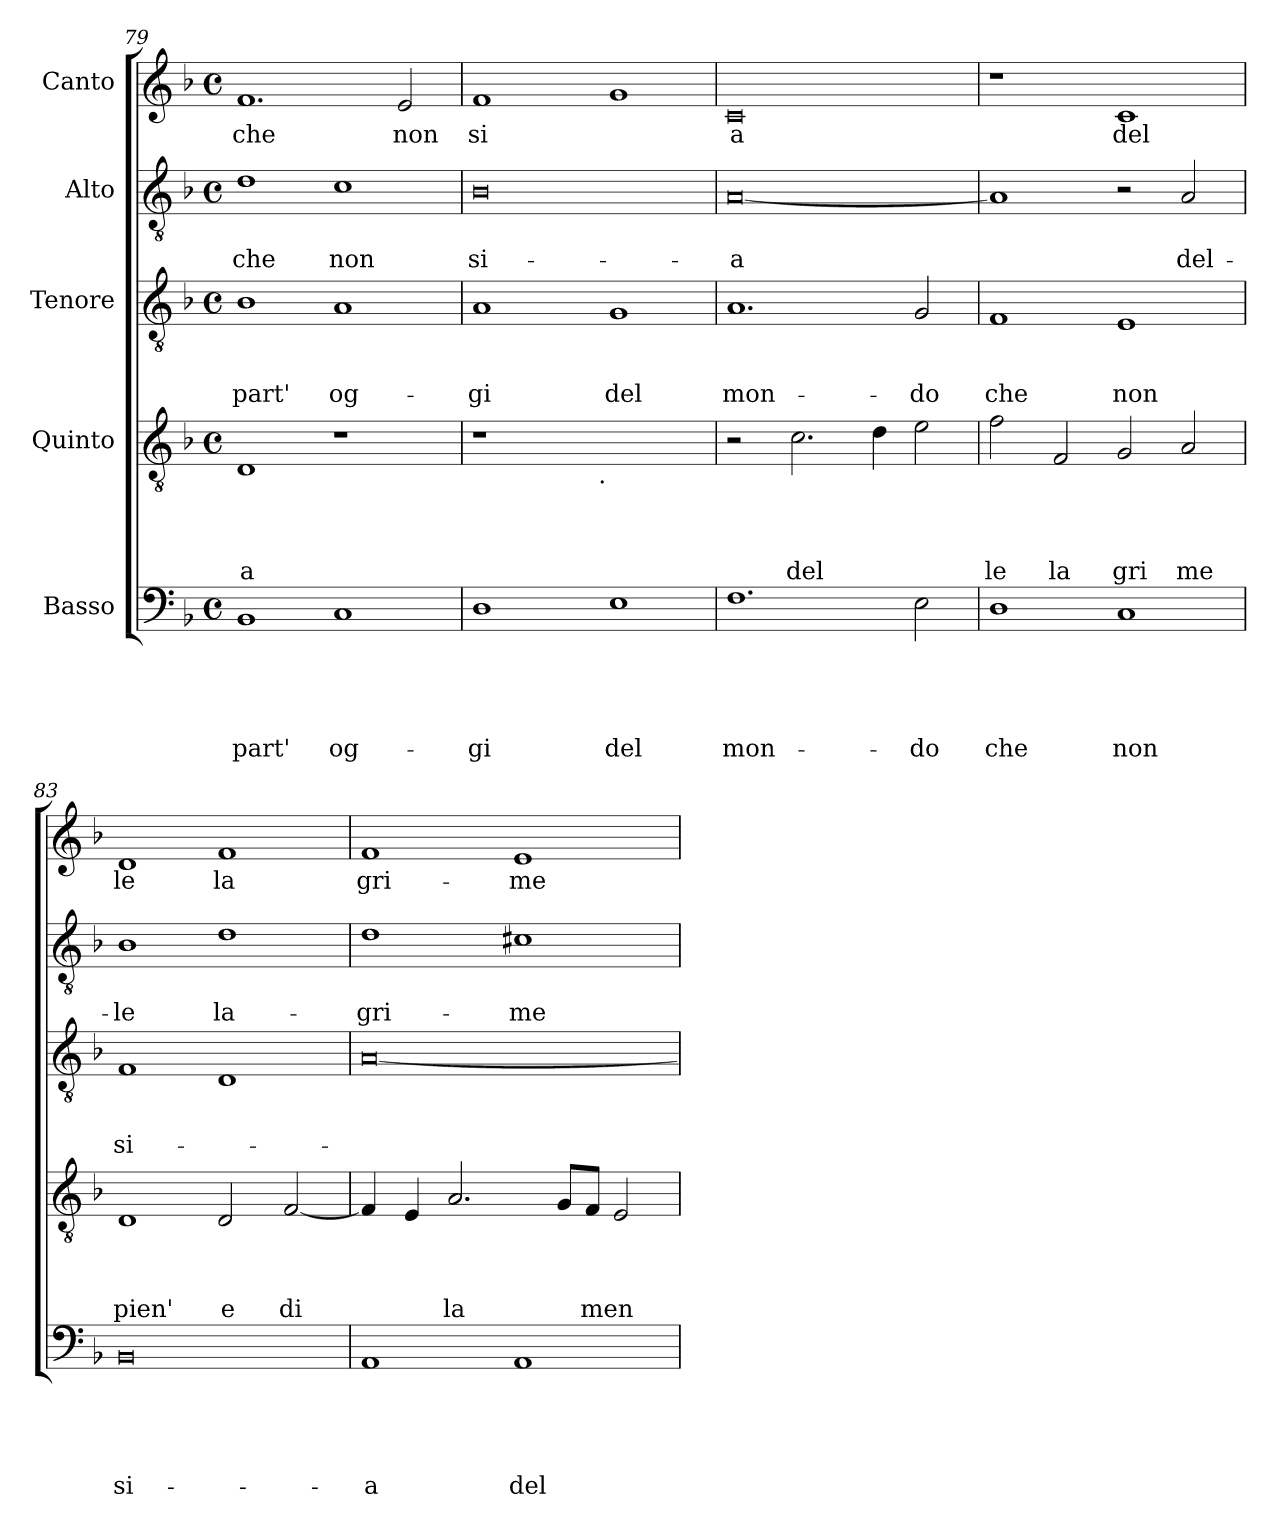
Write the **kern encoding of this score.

**kern	**text	**text	**text	**text	**text	**kern	**text	**text	**text	**text	**kern	**text	**text	**text	**kern	**text	**text	**kern	**text
*part5	*part5	*part5	*part5	*part5	*part5	*part4	*part4	*part4	*part4	*part4	*part3	*part3	*part3	*part3	*part2	*part2	*part2	*part1	*part1
*staff5	*staff5	*staff5	*staff5	*staff5	*staff5	*staff4	*staff4	*staff4	*staff4	*staff4	*staff3	*staff3	*staff3	*staff3	*staff2	*staff2	*staff2	*staff1	*staff1
*I"Basso	*	*	*	*	*	*I"Quinto	*	*	*	*	*I"Tenore	*	*	*	*I"Alto	*	*	*I"Canto	*
*clefF4	*	*	*	*	*	*clefGv2	*	*	*	*	*clefGv2	*	*	*	*clefGv2	*	*	*clefG2	*
*k[b-]	*	*	*	*	*	*k[b-]	*	*	*	*	*k[b-]	*	*	*	*k[b-]	*	*	*k[b-]	*
*F:	*	*	*	*	*	*F:	*	*	*	*	*F:	*	*	*	*F:	*	*	*F:	*
*M4/4	*	*	*	*	*	*M4/4	*	*	*	*	*M4/4	*	*	*	*M4/4	*	*	*M4/4	*
*met(c)	*	*	*	*	*	*met(c)	*	*	*	*	*met(c)	*	*	*	*met(c)	*	*	*met(c)	*
=79	=79	=79	=79	=79	=79	=79	=79	=79	=79	=79	=79	=79	=79	=79	=79	=79	=79	=79	=79
!	!	!	!	!	!LO:LY:b	!	!	!	!	!LO:LY:b	!	!	!	!LO:LY:b	!	!	!LO:LY:b	!	!LO:LY:b
1BB-	.	.	.	.	part'	1D	.	.	.	a	1B-	.	.	part'	1d	.	che	1.f	che
!	!	!	!	!	!LO:LY:b	!	!	!	!	!	!	!	!	!LO:LY:b	!	!	!LO:LY:b	!	!
1C	.	.	.	.	og-	1r	.	.	.	.	1A	.	.	og-	1c	.	non	.	.
!	!	!	!	!	!	!	!	!	!	!	!	!	!	!	!	!	!	!	!LO:LY:b
.	.	.	.	.	.	.	.	.	.	.	.	.	.	.	.	.	.	2e/	non
=80	=80	=80	=80	=80	=80	=80	=80	=80	=80	=80	=80	=80	=80	=80	=80	=80	=80	=80	=80
!	!	!	!	!	!LO:LY:b	!	!	!	!	!	!	!	!	!LO:LY:b	!	!	!LO:LY:b	!	!LO:LY:b
*	*	*	*	*	*	*^	*	*	*	*	*	*	*	*	*	*	*	*	*
1D	.	.	.	.	-gi	1r	2ryy	.	.	.	.	1A	.	.	-gi	0B-	.	si-	1f	si
.	.	.	.	.	.	.	4...ryy	.	.	.	.	.	.	.	.	.	.	.	.	.
!	!	!	!	!	!	!	!LO:TX:b:t=.	!	!	!	!	!	!	!	!	!	!	!	!	!
.	.	.	.	.	.	.	1ryy	.	.	.	.	.	.	.	.	.	.	.	.	.
!	!	!	!	!	!LO:LY:b	!	!	!	!	!	!	!	!	!	!LO:LY:b	!	!	!	!	!
1E	.	.	.	.	del	1ryy	.	.	.	.	.	1G	.	.	del	.	.	.	1g	.
.	.	.	.	.	.	.	32ryy	.	.	.	.	.	.	.	.	.	.	.	.	.
=81	=81	=81	=81	=81	=81	=81	=81	=81	=81	=81	=81	=81	=81	=81	=81	=81	=81	=81	=81	=81
!	!	!	!	!	!LO:LY:b	!	!	!	!	!	!	!	!	!	!LO:LY:b	!	!	!LO:LY:b:rj	!	!LO:LY:b
*	*	*	*	*	*	*v	*v	*	*	*	*	*	*	*	*	*	*	*	*	*
1.F	.	.	.	.	mon-	2r	.	.	.	.	1.A	.	.	mon-	[<0A	.	-a	0c	a
!	!	!	!	!	!	!	!	!	!	!LO:LY:b	!	!	!	!	!	!	!	!	!
.	.	.	.	.	.	2.c\	.	.	.	del	.	.	.	.	.	.	.	.	.
.	.	.	.	.	.	4d\	.	.	.	.	.	.	.	.	.	.	.	.	.
!	!	!	!	!	!LO:LY:b	!	!	!	!	!	!	!	!	!LO:LY:b	!	!	!	!	!
2E\	.	.	.	.	-do	2e\	.	.	.	.	2G/	.	.	-do	.	.	.	.	.
=82	=82	=82	=82	=82	=82	=82	=82	=82	=82	=82	=82	=82	=82	=82	=82	=82	=82	=82	=82
!	!	!	!	!	!LO:LY:b	!	!	!	!	!LO:LY:b	!	!	!	!LO:LY:b	!	!	!	!	!
1D	.	.	.	.	che	2f\	.	.	.	le	1F	.	.	che	1A]	.	.	1r	.
!	!	!	!	!	!	!	!	!	!	!LO:LY:b	!	!	!	!	!	!	!	!	!
.	.	.	.	.	.	2F/	.	.	.	la	.	.	.	.	.	.	.	.	.
!	!	!	!	!	!LO:LY:b	!	!	!	!	!LO:LY:b	!	!	!	!LO:LY:b	!	!	!	!	!LO:LY:b
1C	.	.	.	.	non	2G/	.	.	.	gri	1E	.	.	non	2r	.	.	1c	del
!	!	!	!	!	!	!	!	!	!	!LO:LY:b	!	!	!	!	!	!	!LO:LY:b	!	!
.	.	.	.	.	.	2A/	.	.	.	me	.	.	.	.	2A/	.	del-	.	.
=83	=83	=83	=83	=83	=83	=83	=83	=83	=83	=83	=83	=83	=83	=83	=83	=83	=83	=83	=83
!	!	!	!	!	!LO:LY:b	!	!	!	!	!LO:LY:b	!	!	!	!LO:LY:b	!	!	!LO:LY:b	!	!LO:LY:b
0BB-	.	.	.	.	si-	1D	.	.	.	pien'	1F	.	.	si-	1B-	.	-le	1d	le
!	!	!	!	!	!	!	!	!	!	!LO:LY:b	!	!	!	!	!	!	!LO:LY:b	!	!LO:LY:b
.	.	.	.	.	.	2D/	.	.	.	e	1D	.	.	.	1d	.	la-	1f	la
!	!	!	!	!	!	!	!	!	!	!LO:LY:b	!	!	!	!	!	!	!	!	!
.	.	.	.	.	.	[<2F/	.	.	.	di	.	.	.	.	.	.	.	.	.
!!LO:LB:g=z
=84	=84	=84	=84	=84	=84	=84	=84	=84	=84	=84	=84	=84	=84	=84	=84	=84	=84	=84	=84
!	!	!	!	!	!LO:LY:b	!	!	!	!	!	!	!	!	!	!	!	!LO:LY:b	!	!LO:LY:b
1AA	.	.	.	.	-a	4F/]	.	.	.	.	[<0A	.	.	.	1d	.	-gri-	1f	gri-
.	.	.	.	.	.	4E/	.	.	.	.	.	.	.	.	.	.	.	.	.
!	!	!	!	!	!	!	!	!	!	!LO:LY:b	!	!	!	!	!	!	!	!	!
.	.	.	.	.	.	2.A/	.	.	.	la	.	.	.	.	.	.	.	.	.
!	!	!	!	!	!LO:LY:b	!	!	!	!	!	!	!	!	!	!	!	!LO:LY:b	!	!LO:LY:b
1AA	.	.	.	.	del	.	.	.	.	.	.	.	.	.	1c#X	.	-me	1e	-me
.	.	.	.	.	.	8G/L	.	.	.	.	.	.	.	.	.	.	.	.	.
!	!	!	!	!	!	!	!	!	!	!LO:LY:b	!	!	!	!	!	!	!	!	!
.	.	.	.	.	.	8F/J	.	.	.	men	.	.	.	.	.	.	.	.	.
.	.	.	.	.	.	2E/	.	.	.	.	.	.	.	.	.	.	.	.	.
=	=	=	=	=	=	=	=	=	=	=	=	=	=	=	=	=	=	=	=
*-	*-	*-	*-	*-	*-	*-	*-	*-	*-	*-	*-	*-	*-	*-	*-	*-	*-	*-	*-
